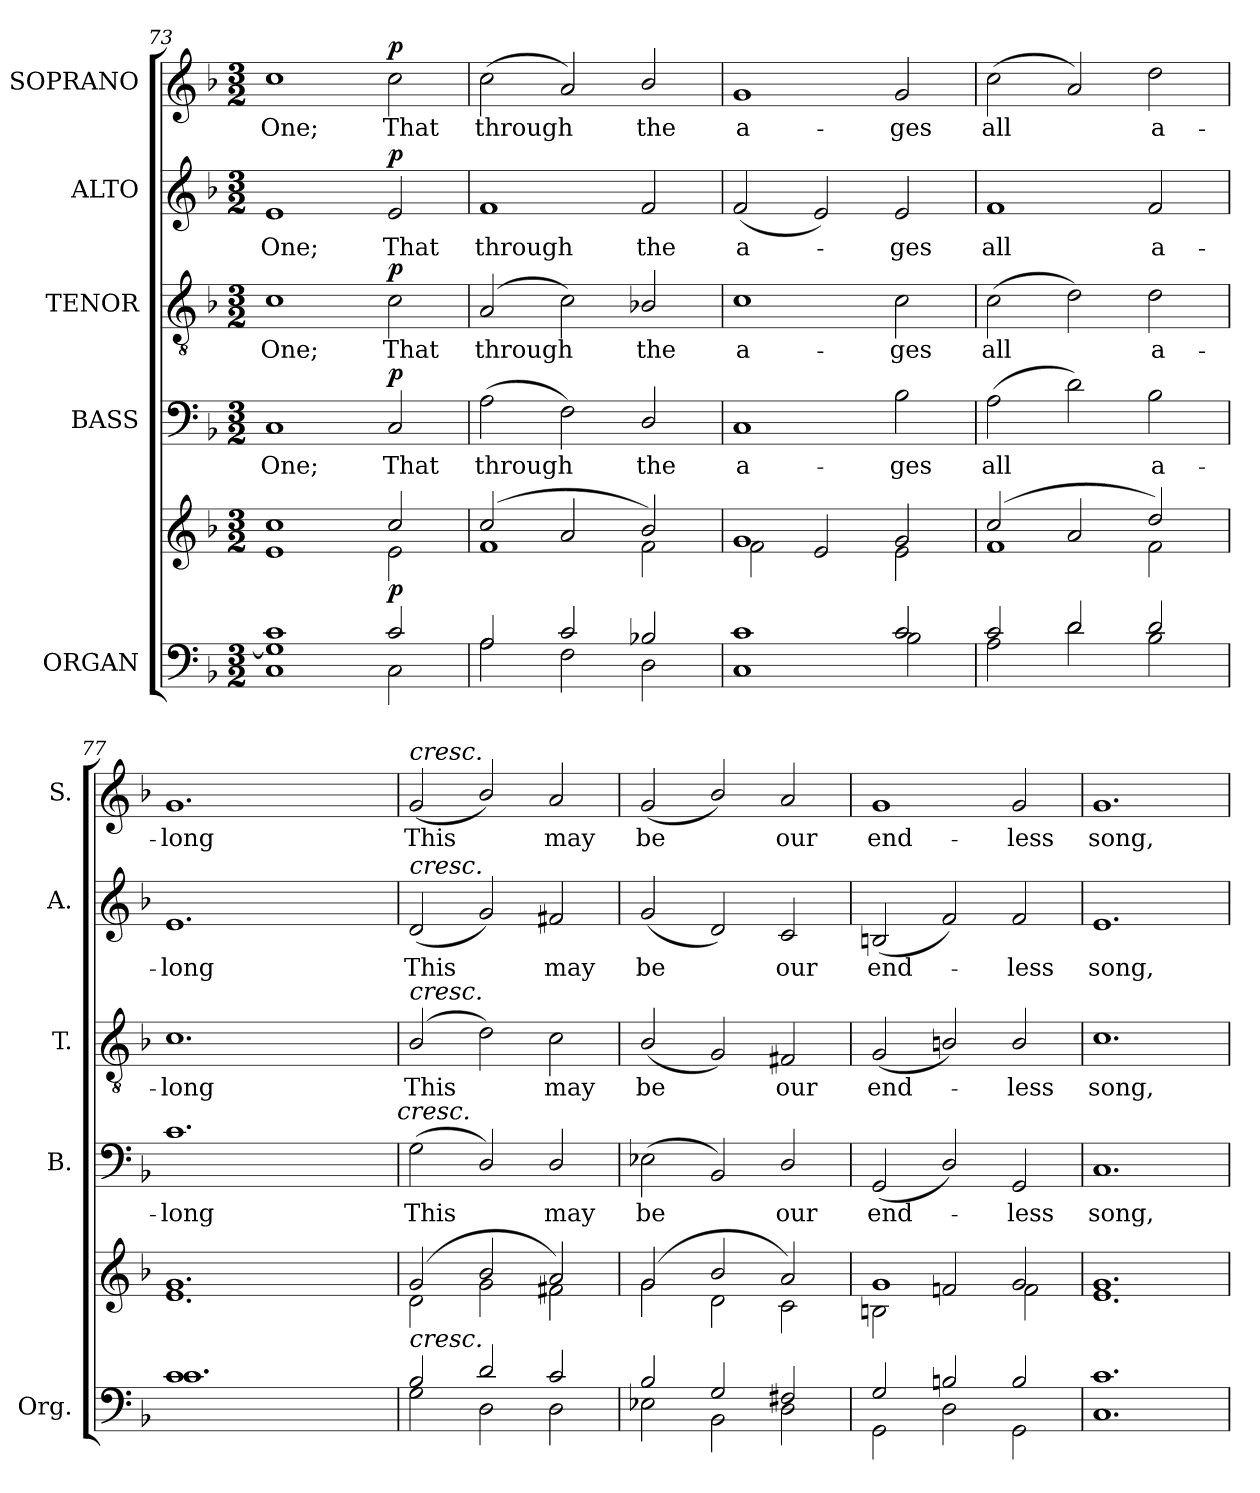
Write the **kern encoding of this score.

**kern	**kern	**dynam	**kern	**text	**dynam	**kern	**text	**dynam	**kern	**text	**dynam	**kern	**text	**dynam
*part5	*part5	*part5	*part4	*part4	*part4	*part3	*part3	*part3	*part2	*part2	*part2	*part1	*part1	*part1
*staff6	*staff5	*staff5/6	*staff4	*staff4	*staff4	*staff3	*staff3	*staff3	*staff2	*staff2	*staff2	*staff1	*staff1	*staff1
*I"ORGAN	*	*	*I"BASS	*	*	*I"TENOR	*	*	*I"ALTO	*	*	*I"SOPRANO	*	*
*I'Org.	*	*	*I'B.	*	*	*I'T.	*	*	*I'A.	*	*	*I'S.	*	*
*clefF4	*clefG2	*	*clefF4	*	*	*clefGv2	*	*	*clefG2	*	*	*clefG2	*	*
*	*	*	*	*	*	*ITrd7c12	*	*	*	*	*	*	*	*
*k[b-]	*k[b-]	*	*k[b-]	*	*	*k[b-]	*	*	*k[b-]	*	*	*k[b-]	*	*
*F:	*F:	*	*F:	*	*	*F:	*	*	*F:	*	*	*F:	*	*
*M3/2	*M3/2	*	*M3/2	*	*	*M3/2	*	*	*M3/2	*	*	*M3/2	*	*
=73	=73	=73	=73	=73	=73	=73	=73	=73	=73	=73	=73	=73	=73	=73
*^	*^	*	*	*	*	*	*	*	*	*	*	*	*	*
!	!	!	!	!	!	!LO:LY:b:color=#000000	!	!	!	!	!	!	!	!	!	!
!	!	!	!	!	!	!	!	!	!LO:LY:b:color=#000000	!	!	!	!	!	!	!
!	!	!	!	!	!	!	!	!	!	!	!	!LO:LY:b:color=#000000	!	!	!	!
!	!	!	!	!	!	!	!	!	!	!	!	!	!	!	!LO:LY:b:color=#000000	!
1Gi] 1ci	1Ci	1cci	1ei	.	1Ci	One;	.	1Ci	One;	.	1ei	One;	.	1cci	One;	.
!	!	!	!	!	!	!LO:LY:b:color=#000000	!	!	!	!	!	!	!	!	!	!
!	!	!	!	!	!	!	!	!	!LO:LY:b:color=#000000	!	!	!	!	!	!	!
!	!	!	!	!	!	!	!	!	!	!	!	!LO:LY:b:color=#000000	!	!	!	!
!	!	!	!	!	!	!	!	!	!	!	!	!	!	!	!LO:LY:b:color=#000000	!
2ci/	2Ci\	2cci/	2ei\	p	2Ci/	That	p	2Ci\	That	p	2ei/	That	p	2cci\	That	p
=74	=74	=74	=74	=74	=74	=74	=74	=74	=74	=74	=74	=74	=74	=74	=74	=74
!	!	!	!	!	!	!LO:LY:b:color=#000000	!	!	!	!	!	!	!	!	!	!
!	!	!	!	!	!	!	!	!	!LO:LY:b:color=#000000	!	!	!	!	!	!	!
!	!	!	!	!	!	!	!	!	!	!	!	!LO:LY:b:color=#000000	!	!	!	!
!	!	!	!	!	!	!	!	!	!	!	!	!	!	!	!LO:LY:b:color=#000000	!
2Ai/	2Ai\	(2cci/	1fi	.	(2Ai\	through	.	(2AAi/	through	.	1fi	through	.	(2cci\	through	.
2ci/	2Fi\	2ai/	.	.	2Fi\)	.	.	2Ci\)	.	.	.	.	.	2ai/)	.	.
!	!	!	!	!	!	!LO:LY:b:color=#000000	!	!	!	!	!	!	!	!	!	!
!	!	!	!	!	!	!	!	!	!LO:LY:b:color=#000000	!	!	!	!	!	!	!
!	!	!	!	!	!	!	!	!	!	!	!	!LO:LY:b:color=#000000	!	!	!	!
!	!	!	!	!	!	!	!	!	!	!	!	!	!	!	!LO:LY:b:color=#000000	!
2B-Xi/	2Di\	2b-i/)	2fi\	.	2Di/	the	.	2BB-Xi/	the	.	2fi/	the	.	2b-i/	the	.
!!LO:LB:g=z
=75	=75	=75	=75	=75	=75	=75	=75	=75	=75	=75	=75	=75	=75	=75	=75	=75
!	!	!	!	!	!	!LO:LY:b:color=#000000	!	!	!	!	!	!	!	!	!	!
!	!	!	!	!	!	!	!	!	!LO:LY:b:color=#000000	!	!	!	!	!	!	!
!	!	!	!	!	!	!	!	!	!	!	!	!LO:LY:b:color=#000000	!	!	!	!
!	!	!	!	!	!	!	!	!	!	!	!	!	!	!	!LO:LY:b:color=#000000	!
1ci	1Ci	1gi	2fi\	.	1Ci	a-	.	1Ci	a-	.	(2fi/	a-	.	1gi	a-	.
.	.	.	2ei/	.	.	.	.	.	.	.	2ei/)	.	.	.	.	.
!	!	!	!	!	!	!LO:LY:b:color=#000000	!	!	!	!	!	!	!	!	!	!
!	!	!	!	!	!	!	!	!	!LO:LY:b:color=#000000	!	!	!	!	!	!	!
!	!	!	!	!	!	!	!	!	!	!	!	!LO:LY:b:color=#000000	!	!	!	!
!	!	!	!	!	!	!	!	!	!	!	!	!	!	!	!LO:LY:b:color=#000000	!
2ci/	2B-i\	2gi/	2ei\	.	2B-i\	-ges	.	2Ci\	-ges	.	2ei/	-ges	.	2gi/	-ges	.
=76	=76	=76	=76	=76	=76	=76	=76	=76	=76	=76	=76	=76	=76	=76	=76	=76
!	!	!	!	!	!	!LO:LY:b:color=#000000	!	!	!	!	!	!	!	!	!	!
!	!	!	!	!	!	!	!	!	!LO:LY:b:color=#000000	!	!	!	!	!	!	!
!	!	!	!	!	!	!	!	!	!	!	!	!LO:LY:b:color=#000000	!	!	!	!
!	!	!	!	!	!	!	!	!	!	!	!	!	!	!	!LO:LY:b:color=#000000	!
2ci/	2Ai\	(2cci/	1fi	.	(2Ai\	all	.	(2Ci\	all	.	1fi	all	.	(2cci\	all	.
2di/	2di\	2ai/	.	.	2di\)	.	.	2Di\)	.	.	.	.	.	2ai/)	.	.
!	!	!	!	!	!	!LO:LY:b:color=#000000	!	!	!	!	!	!	!	!	!	!
!	!	!	!	!	!	!	!	!	!LO:LY:b:color=#000000	!	!	!	!	!	!	!
!	!	!	!	!	!	!	!	!	!	!	!	!LO:LY:b:color=#000000	!	!	!	!
!	!	!	!	!	!	!	!	!	!	!	!	!	!	!	!LO:LY:b:color=#000000	!
2di/	2B-i\	2ddi/)	2fi\	.	2B-i\	a-	.	2Di\	a-	.	2fi/	a-	.	2ddi\	a-	.
=77	=77	=77	=77	=77	=77	=77	=77	=77	=77	=77	=77	=77	=77	=77	=77	=77
!	!	!	!	!	!	!LO:LY:b:color=#000000	!	!	!	!	!	!	!	!	!	!
!	!	!	!	!	!	!	!	!	!LO:LY:b:color=#000000	!	!	!	!	!	!	!
!	!	!	!	!	!	!	!	!	!	!	!	!LO:LY:b:color=#000000	!	!	!	!
!	!	!	!	!	!	!	!	!	!	!	!	!	!	!	!LO:LY:b:color=#000000	!
*	*	*	*	*	*^	*	*	*	*	*	*	*	*	*	*	*
1.ci	1.ci	1.gi	1.ei	.	1.ci	1ryy	-long	.	1.Ci	-long	.	1.ei	-long	.	1.gi	-long	.
.	.	.	.	.	.	4ryy	.	.	.	.	.	.	.	.	.	.	.
.	.	.	.	.	.	8ryy	.	.	.	.	.	.	.	.	.	.	.
.	.	.	.	.	.	16ryy	.	.	.	.	.	.	.	.	.	.	.
.	.	.	.	.	.	32ryy	.	.	.	.	.	.	.	.	.	.	.
.	.	.	.	.	.	64ryy	.	.	.	.	.	.	.	.	.	.	.
.	.	.	.	.	.	128...ryy	.	.	.	.	.	.	.	.	.	.	.
!	!	!	!	!	!	!LO:TX:a:i:t=cresc.	!	!	!	!	!	!	!	!	!	!	!
.	.	.	.	.	.	1024ryy	.	.	.	.	.	.	.	.	.	.	.
*	*	*	*	*	*v	*v	*	*	*	*	*	*	*	*	*	*	*
=78	=78	=78	=78	=78	=78	=78	=78	=78	=78	=78	=78	=78	=78	=78	=78	=78
*	*	*	*	*	*^	*	*	*	*	*	*	*	*	*	*	*
!	!	!	!	!	!	!	!LO:LY:b:color=#000000	!	!	!	!	!	!	!	!	!	!
*	*	*	*	*	*v	*v	*	*	*	*	*	*	*	*	*	*	*
*	*	*	*	*	*^	*	*	*	*	*	*	*	*	*	*	*
!	!	!	!	!	!	!	!	!	!	!LO:LY:b:color=#000000	!	!	!	!	!	!	!
*	*	*	*	*	*v	*v	*	*	*	*	*	*	*	*	*	*	*
*	*	*	*	*	*^	*	*	*	*	*	*	*	*	*	*	*
!	!	!	!	!	!	!	!	!	!	!	!	!	!LO:LY:b:color=#000000	!	!	!	!
*	*	*	*	*	*v	*v	*	*	*	*	*	*	*	*	*	*	*
*	*	*	*	*	*^	*	*	*	*	*	*	*	*	*	*	*
!	!	!	!	!	!	!	!	!	!	!	!	!	!	!	!LO:TX:a:i:t=cresc.	!	!
!	!	!	!	!	!	!	!	!	!	!	!	!LO:TX:a:i:t=cresc.	!	!	!	!	!
!	!	!	!	!	!	!	!	!	!LO:TX:a:i:t=cresc.	!	!	!	!	!	!	!	!
!LO:TX:a:i:t=cresc.	!	!	!	!	!	!	!	!	!	!	!	!	!	!	!	!	!
!	!	!	!	!	!	!	!	!	!	!	!	!	!	!	!	!LO:LY:b:color=#000000	!
*	*	*	*	*	*v	*v	*	*	*	*	*	*	*	*	*	*	*
2B-i/	2Gi\	(2gi/	2di\	.	(2Gi\	This	.	(2BB-i/	This	.	(2di/	This	.	(2gi/	This	.
2di/	2Di\	2b-i/	2gi\	.	2Di/)	.	.	2Di\)	.	.	2gi/)	.	.	2b-i/)	.	.
!	!	!	!	!	!	!LO:LY:b:color=#000000	!	!	!	!	!	!	!	!	!	!
!	!	!	!	!	!	!	!	!	!LO:LY:b:color=#000000	!	!	!	!	!	!	!
!	!	!	!	!	!	!	!	!	!	!	!	!LO:LY:b:color=#000000	!	!	!	!
!	!	!	!	!	!	!	!	!	!	!	!	!	!	!	!LO:LY:b:color=#000000	!
2ci/	2Di\	2ai/)	2f#Xi\	.	2Di/	may	.	2Ci\	may	.	2f#Xi/	may	.	2ai/	may	.
=79	=79	=79	=79	=79	=79	=79	=79	=79	=79	=79	=79	=79	=79	=79	=79	=79
!	!	!	!	!	!	!LO:LY:b:color=#000000	!	!	!	!	!	!	!	!	!	!
!	!	!	!	!	!	!	!	!	!LO:LY:b:color=#000000	!	!	!	!	!	!	!
!	!	!	!	!	!	!	!	!	!	!	!	!LO:LY:b:color=#000000	!	!	!	!
!	!	!	!	!	!	!	!	!	!	!	!	!	!	!	!LO:LY:b:color=#000000	!
2B-i/	2E-Xi\	(2gi/	2gi\	.	(2E-Xi\	be	.	(2BB-i/	be	.	(2gi/	be	.	(2gi/	be	.
2Gi/	2BB-i\	2b-i/	2di\	.	2BB-i/)	.	.	2GGi/)	.	.	2di/)	.	.	2b-i/)	.	.
!	!	!	!	!	!	!LO:LY:b:color=#000000	!	!	!	!	!	!	!	!	!	!
!	!	!	!	!	!	!	!	!	!LO:LY:b:color=#000000	!	!	!	!	!	!	!
!	!	!	!	!	!	!	!	!	!	!	!	!LO:LY:b:color=#000000	!	!	!	!
!	!	!	!	!	!	!	!	!	!	!	!	!	!	!	!LO:LY:b:color=#000000	!
2F#Xi/	2Di\	2ai/)	2ci\	.	2Di/	our	.	2FF#Xi/	our	.	2ci/	our	.	2ai/	our	.
=80	=80	=80	=80	=80	=80	=80	=80	=80	=80	=80	=80	=80	=80	=80	=80	=80
!	!	!	!	!	!	!LO:LY:b:color=#000000	!	!	!	!	!	!	!	!	!	!
!	!	!	!	!	!	!	!	!	!LO:LY:b:color=#000000	!	!	!	!	!	!	!
!	!	!	!	!	!	!	!	!	!	!	!	!LO:LY:b:color=#000000	!	!	!	!
!	!	!	!	!	!	!	!	!	!	!	!	!	!	!	!LO:LY:b:color=#000000	!
2Gi/	2GGi\	1gi	2Bni\	.	(2GGi/	end-	.	(2GGi/	end-	.	(2Bni/	end-	.	1gi	end-	.
2Bni/	2Di\	.	2fni/	.	2Di/)	.	.	2BBni/)	.	.	2fi/)	.	.	.	.	.
!	!	!	!	!	!	!LO:LY:b:color=#000000	!	!	!	!	!	!	!	!	!	!
!	!	!	!	!	!	!	!	!	!LO:LY:b:color=#000000	!	!	!	!	!	!	!
!	!	!	!	!	!	!	!	!	!	!	!	!LO:LY:b:color=#000000	!	!	!	!
!	!	!	!	!	!	!	!	!	!	!	!	!	!	!	!LO:LY:b:color=#000000	!
2Bi/	2GGi\	2gi/	2fi\	.	2GGi/	-less	.	2BBi/	-less	.	2fi/	-less	.	2gi/	-less	.
=81	=81	=81	=81	=81	=81	=81	=81	=81	=81	=81	=81	=81	=81	=81	=81	=81
!	!	!	!	!	!	!LO:LY:b:color=#000000	!	!	!	!	!	!	!	!	!	!
!	!	!	!	!	!	!	!	!	!LO:LY:b:color=#000000	!	!	!	!	!	!	!
!	!	!	!	!	!	!	!	!	!	!	!	!LO:LY:b:color=#000000	!	!	!	!
!	!	!	!	!	!	!	!	!	!	!	!	!	!	!	!LO:LY:b:color=#000000	!
1.ci	1.Ci	1.gi	1.ei	.	1.Ci	song,	.	1.Ci	song,	.	1.ei	song,	.	1.gi	song,	.
*v	*v	*	*	*	*	*	*	*	*	*	*	*	*	*	*	*
*	*v	*v	*	*	*	*	*	*	*	*	*	*	*	*	*
=	=	=	=	=	=	=	=	=	=	=	=	=	=	=
*-	*-	*-	*-	*-	*-	*-	*-	*-	*-	*-	*-	*-	*-	*-
